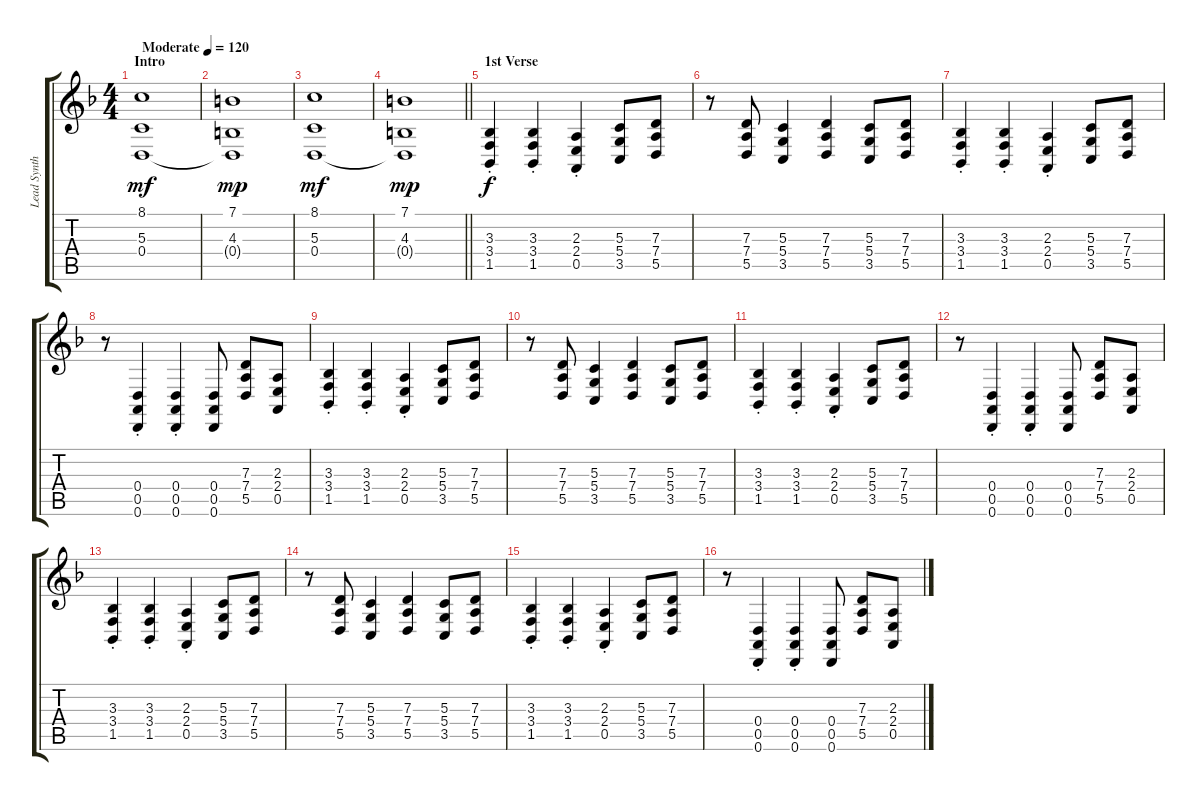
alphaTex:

\track ("Lead Synth" "Lead Synth") {instrument lead2sawtooth}
\staff {score tabs}
\tuning (E4 B3 G3 D3 A2 D2) {hide}
\ts (4 4)
\section ("" "Intro")
\tempo (120 "Moderate")
\clef g2
\ks dminor
(8.1 5.3 0.4).1{dy mf instrument fx5brightness} |
(7.1 4.3 0.4{t}).1{dy mp} |
(8.1 5.3 0.4).1{dy mf} |
\barLineRight lightlight
(7.1 4.3 0.4{t}).1{dy mp} |
\section ("" "1st Verse")
(3.3{st} 3.4{st} 1.5{st}).4{dy f instrument lead2sawtooth} (3.3{st} 3.4{st} 1.5{st}).4 (2.3{st} 2.4{st} 0.5{st}).4 (5.3 5.4 3.5).8 (7.3 7.4 5.5).8 |
r.8 (7.3 7.4 5.5).8 (5.3 5.4 3.5).4 (7.3 7.4 5.5).4 (5.3 5.4 3.5).8 (7.3 7.4 5.5).8 |
(3.3{st} 3.4{st} 1.5{st}).4 (3.3{st} 3.4{st} 1.5{st}).4 (2.3{st} 2.4{st} 0.5{st}).4 (5.3 5.4 3.5).8 (7.3 7.4 5.5).8 |
r.8 (0.4{st} 0.5{st} 0.6{st}).4 (0.4{st} 0.5{st} 0.6{st}).4 (0.4 0.5 0.6).8 (7.3 7.4 5.5).8 (2.3 2.4 0.5).8 |
(3.3{st} 3.4{st} 1.5{st}).4 (3.3{st} 3.4{st} 1.5{st}).4 (2.3{st} 2.4{st} 0.5{st}).4 (5.3 5.4 3.5).8 (7.3 7.4 5.5).8 |
r.8 (7.3 7.4 5.5).8 (5.3 5.4 3.5).4 (7.3 7.4 5.5).4 (5.3 5.4 3.5).8 (7.3 7.4 5.5).8 |
(3.3{st} 3.4{st} 1.5{st}).4 (3.3{st} 3.4{st} 1.5{st}).4 (2.3{st} 2.4{st} 0.5{st}).4 (5.3 5.4 3.5).8 (7.3 7.4 5.5).8 |
r.8 (0.4{st} 0.5{st} 0.6{st}).4 (0.4{st} 0.5{st} 0.6{st}).4 (0.4 0.5 0.6).8 (7.3 7.4 5.5).8 (2.3 2.4 0.5).8 |
(3.3{st} 3.4{st} 1.5{st}).4 (3.3{st} 3.4{st} 1.5{st}).4 (2.3{st} 2.4{st} 0.5{st}).4 (5.3 5.4 3.5).8 (7.3 7.4 5.5).8 |
r.8 (7.3 7.4 5.5).8 (5.3 5.4 3.5).4 (7.3 7.4 5.5).4 (5.3 5.4 3.5).8 (7.3 7.4 5.5).8 |
(3.3{st} 3.4{st} 1.5{st}).4 (3.3{st} 3.4{st} 1.5{st}).4 (2.3{st} 2.4{st} 0.5{st}).4 (5.3 5.4 3.5).8 (7.3 7.4 5.5).8 |
r.8 (0.4{st} 0.5{st} 0.6{st}).4 (0.4{st} 0.5{st} 0.6{st}).4 (0.4 0.5 0.6).8 (7.3 7.4 5.5).8 (2.3 2.4 0.5).8
